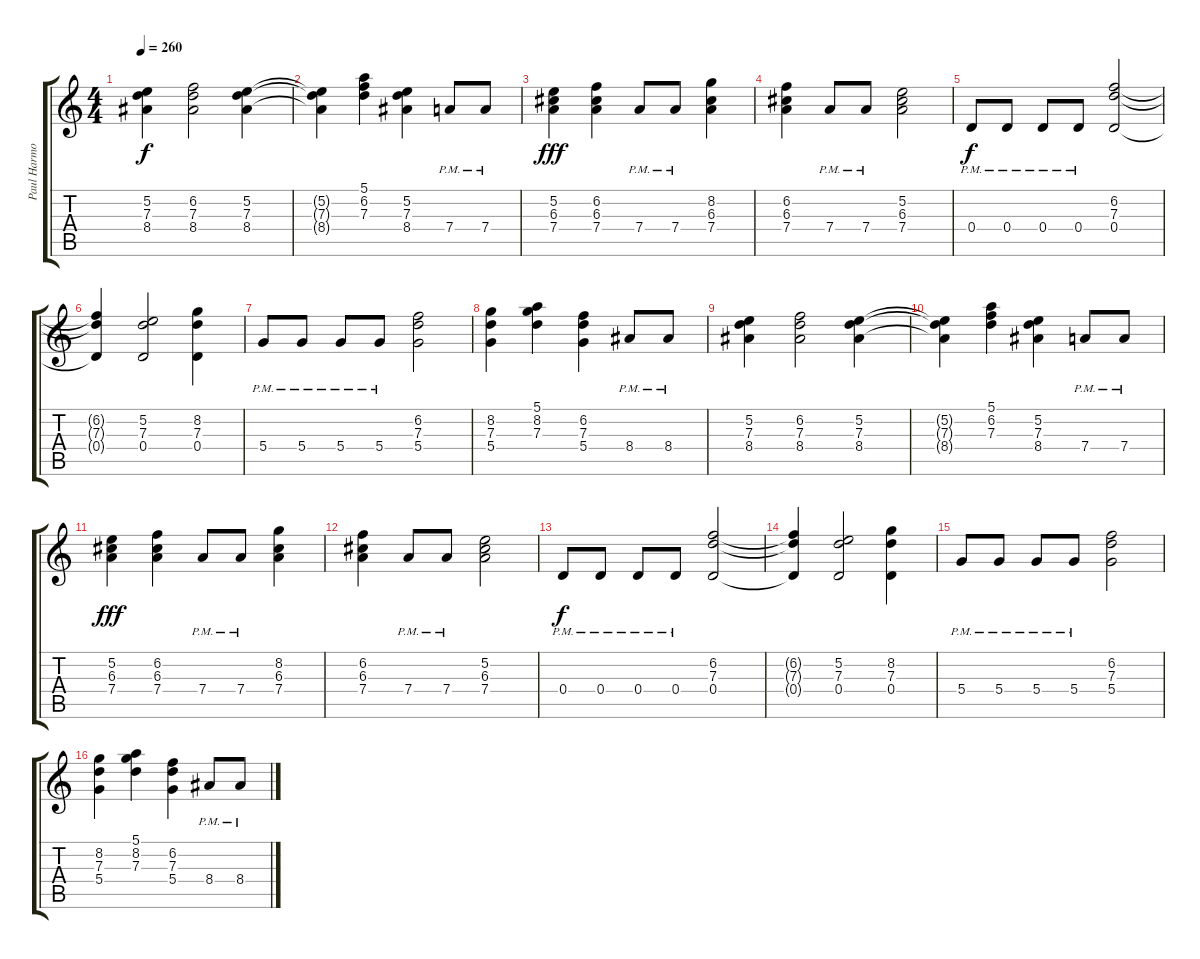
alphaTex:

\track ("Paul Harmonies/Jason Solo Rhythm" "Paul Harmo") {instrument distortionguitar}
\staff {score tabs}
\tuning (E4 B3 G3 D3 A2 E2) {hide}
\ts (4 4)
\tempo 260
\clef g2
\ks c
(5.2 7.3 8.4).4{dy f} (6.2 7.3 8.4).2 (5.2 7.3 8.4).4 |
(5.2{t} 7.3{t} 8.4{t}).4 (5.1 6.2 7.3).4 (5.2 7.3 8.4).4 7.4{pm}.8 7.4{pm}.8 |
(5.2 6.3 7.4).4{dy fff} (6.2 6.3 7.4).4 7.4{pm}.8 7.4{pm}.8 (8.2 6.3 7.4).4 |
(6.2 6.3 7.4).4 7.4{pm}.8 7.4{pm}.8 (5.2 6.3 7.4).2 |
0.4{pm}.8{dy f} 0.4{pm}.8 0.4{pm}.8 0.4{pm}.8 (6.2 7.3 0.4).2 |
(6.2{t} 7.3{t} 0.4{t}).4 (5.2 7.3 0.4).2 (8.2 7.3 0.4).4 |
5.4{pm}.8 5.4{pm}.8 5.4{pm}.8 5.4{pm}.8 (6.2 7.3 5.4).2 |
(8.2 7.3 5.4).4 (5.1 8.2 7.3).4 (6.2 7.3 5.4).4 8.4{pm}.8 8.4{pm}.8 |
(5.2 7.3 8.4).4 (6.2 7.3 8.4).2 (5.2 7.3 8.4).4 |
(5.2{t} 7.3{t} 8.4{t}).4 (5.1 6.2 7.3).4 (5.2 7.3 8.4).4 7.4{pm}.8 7.4{pm}.8 |
(5.2 6.3 7.4).4{dy fff} (6.2 6.3 7.4).4 7.4{pm}.8 7.4{pm}.8 (8.2 6.3 7.4).4 |
(6.2 6.3 7.4).4 7.4{pm}.8 7.4{pm}.8 (5.2 6.3 7.4).2 |
0.4{pm}.8{dy f} 0.4{pm}.8 0.4{pm}.8 0.4{pm}.8 (6.2 7.3 0.4).2 |
(6.2{t} 7.3{t} 0.4{t}).4 (5.2 7.3 0.4).2 (8.2 7.3 0.4).4 |
5.4{pm}.8 5.4{pm}.8 5.4{pm}.8 5.4{pm}.8 (6.2 7.3 5.4).2 |
(8.2 7.3 5.4).4 (5.1 8.2 7.3).4 (6.2 7.3 5.4).4 8.4{pm}.8 8.4{pm}.8
